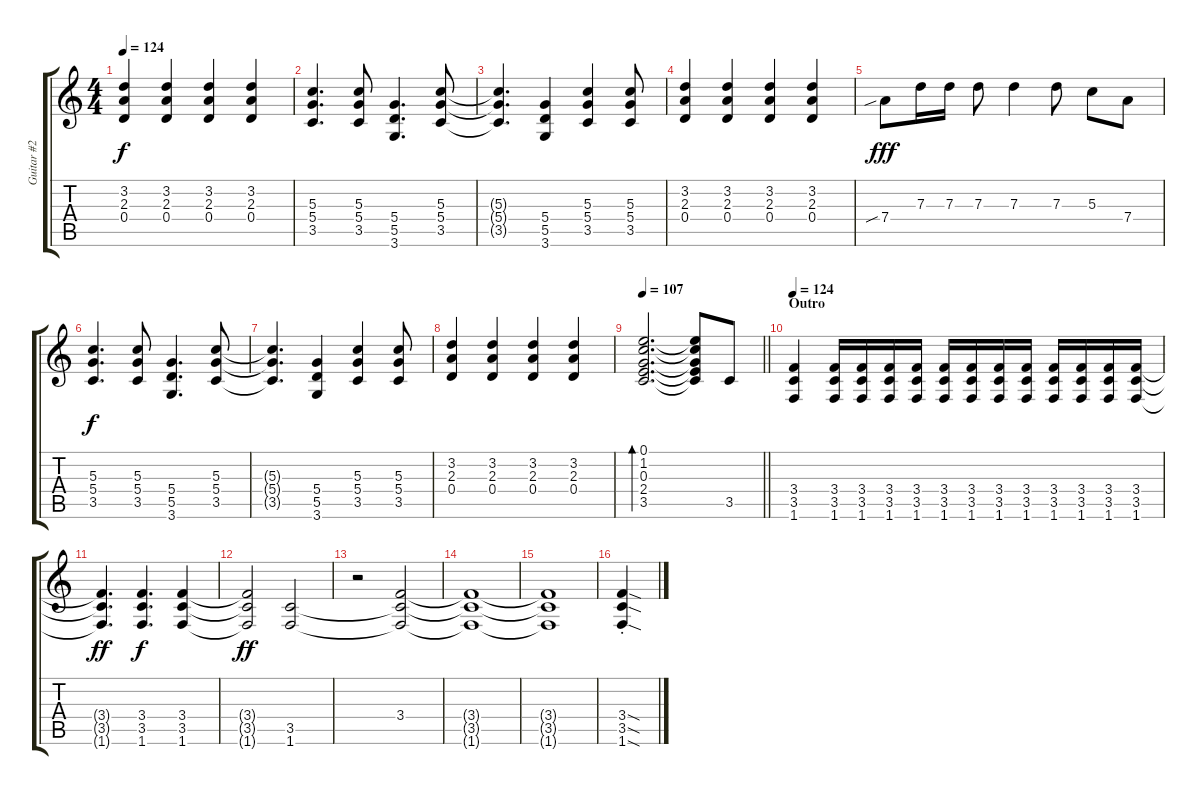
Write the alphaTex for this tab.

\track ("Guitar #2" "Guitar #2") {instrument distortionguitar}
\staff {score tabs}
\tuning (E4 B3 G3 D3 A2 E2) {hide}
\ts (4 4)
\tempo 124
\clef g2
\ks c
(3.2 2.3 0.4).4{dy f} (3.2 2.3 0.4).4 (3.2 2.3 0.4).4 (3.2 2.3 0.4).4 |
(5.3 5.4 3.5).4{d} (5.3 5.4 3.5).8 (5.4 5.5 3.6).4{d} (5.3 5.4 3.5).8 |
(5.3{t} 5.4{t} 3.5{t}).4{d} (5.4 5.5 3.6).4 (5.3 5.4 3.5).4 (5.3 5.4 3.5).8 |
(3.2 2.3 0.4).4 (3.2 2.3 0.4).4 (3.2 2.3 0.4).4 (3.2 2.3 0.4).4 |
7.4{sib}.8{dy fff} 7.3.16 7.3.16 7.3.8 7.3.4 7.3.8 5.3.8 7.4.8 |
(5.3 5.4 3.5).4{d dy f} (5.3 5.4 3.5).8 (5.4 5.5 3.6).4{d} (5.3 5.4 3.5).8 |
(5.3{t} 5.4{t} 3.5{t}).4{d} (5.4 5.5 3.6).4 (5.3 5.4 3.5).4 (5.3 5.4 3.5).8 |
(3.2 2.3 0.4).4 (3.2 2.3 0.4).4 (3.2 2.3 0.4).4 (3.2 2.3 0.4).4 |
\tempo 107
\barLineRight lightlight
(0.1 1.2 0.3 2.4 3.5).2{d bd 30} (0.1{t} 1.2{t} 0.3{t} 2.4{t} 3.5{t}).8 3.5.8 |
\section ("" "Outro")
\tempo 124
(3.4 3.5 1.6).4 (3.4 3.5 1.6).16 (3.4 3.5 1.6).16 (3.4 3.5 1.6).16 (3.4 3.5 1.6).16 (3.4 3.5 1.6).16 (3.4 3.5 1.6).16 (3.4 3.5 1.6).16 (3.4 3.5 1.6).16 (3.4 3.5 1.6).16 (3.4 3.5 1.6).16 (3.4 3.5 1.6).16 (3.4 3.5 1.6).16 |
(3.4{t} 3.5{t} 1.6{t}).4{d dy ff} (3.4 3.5 1.6).4{d dy f} (3.4 3.5 1.6).4 |
(3.4{t} 3.5{t} 1.6{t}).2{dy ff} (3.5 1.6).2 |
r.2 (3.4 3.5{t} 1.6{t}).2 |
(3.4{t} 3.5{t} 1.6{t}).1 |
(3.4{t} 3.5{t} 1.6{t}).1 |
(3.4{sod} 3.5{sod} 1.6{sod st}).4
